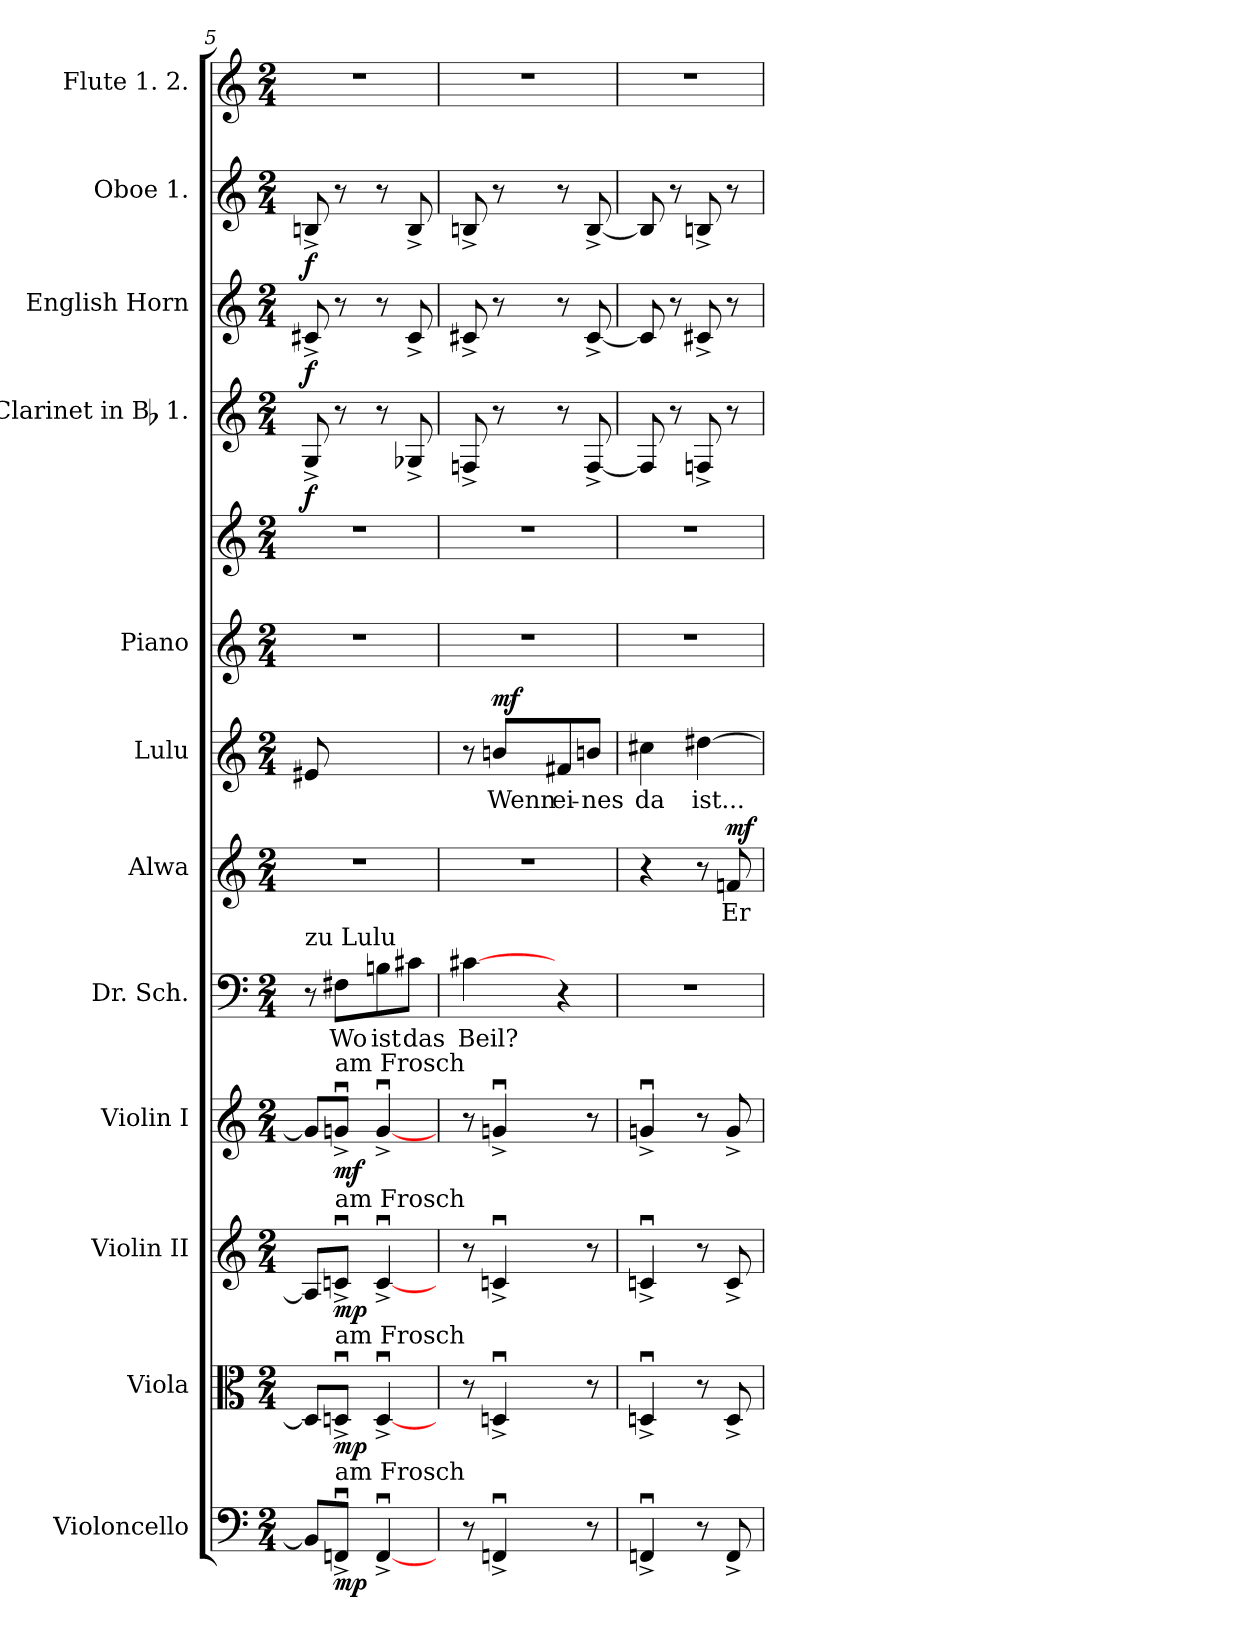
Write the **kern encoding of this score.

**kern	**dynam	**kern	**dynam	**kern	**dynam	**kern	**dynam	**kern	**text	**kern	**text	**dynam	**kern	**text	**dynam	**kern	**kern	**kern	**dynam	**kern	**dynam	**kern	**dynam	**kern
*part12	*part12	*part11	*part11	*part10	*part10	*part9	*part9	*part8	*part8	*part7	*part7	*part7	*part6	*part6	*part6	*part5	*part5	*part4	*part4	*part3	*part3	*part2	*part2	*part1
*staff13	*staff13	*staff12	*staff12	*staff11	*staff11	*staff10	*staff10	*staff9	*staff9	*staff8	*staff8	*staff8	*staff7	*staff7	*staff7	*staff6	*staff5	*staff4	*staff4	*staff3	*staff3	*staff2	*staff2	*staff1
*I"Violoncello	*	*I"Viola	*	*I"Violin II	*	*I"Violin I	*	*I"Dr. Sch.	*	*I"Alwa	*	*	*I"Lulu	*	*	*I"Piano	*	*I"Clarinet in Bb 1.	*	*I"English Horn	*	*I"Oboe 1.	*	*I"Flute 1. 2.
*I'Vc.	*	*I'Vla.	*	*I'Vln. II	*	*I'Vln. I	*	*	*	*	*	*	*	*	*	*I'Pno.	*	*I'Cl.	*	*I'Eng. Hn.	*	*I'Ob.	*	*I'Fl.
*clefF4	*	*clefC3	*	*clefG2	*	*clefG2	*	*clefF4	*	*clefG2	*	*	*clefG2	*	*	*clefG2	*clefG2	*clefG2	*	*clefG2	*	*clefG2	*	*clefG2
*	*	*	*	*	*	*	*	*	*	*	*	*	*	*	*	*	*	*ITrd1c2	*	*ITrd4c7	*	*	*	*
*k[]	*	*k[]	*	*k[]	*	*k[]	*	*k[]	*	*k[]	*	*	*k[]	*	*	*k[]	*k[]	*k[b-e-]	*	*k[b-]	*	*k[]	*	*k[]
*M2/4	*	*M2/4	*	*M2/4	*	*M2/4	*	*M2/4	*	*M2/4	*	*	*M2/4	*	*	*M2/4	*M2/4	*M2/4	*	*M2/4	*	*M2/4	*	*M2/4
=5	=5	=5	=5	=5	=5	=5	=5	=5	=5	=5	=5	=5	=5	=5	=5	=5	=5	=5	=5	=5	=5	=5	=5	=5
!	!	!	!	!	!	!	!	!LO:TX:a:t=zu Lulu	!	!	!	!	!	!	!	!	!	!	!	!	!	!	!	!
8BB-iL]	.	8D-iL]	.	8A-iL]	.	8giL]	.	8r	.	2r	.	.	8e#X!j	.	.	2r	2r	8F^j	f	8F#X^i	f	8Bn^i	f	2r
!	!	!	!	!	!	!LO:TX:a:t=am Frosch	!	!	!	!	!	!	!	!	!	!	!	!	!	!	!	!	!	!
!	!	!	!	!LO:TX:a:t=am Frosch	!	!	!	!	!	!	!	!	!	!	!	!	!	!	!	!	!	!	!	!
!	!	!LO:TX:a:t=am Frosch	!	!	!	!	!	!	!	!	!	!	!	!	!	!	!	!	!	!	!	!	!	!
!LO:TX:a:t=am Frosch	!	!	!	!	!	!	!	!	!	!	!	!	!	!	!	!	!	!	!	!	!	!	!	!
8FFn^uiJ	mp	8Dn^uiJ	mp	8cn^uiJ	mp	8gn^uiJ	mf	8F#XiL	Wo	.	.	.	8ryy	.	.	.	.	8r	.	8r	.	8r	.	.
[4FF^ui	.	[4D^ui	.	[4c^ui	.	[4g^ui	.	8Bni	ist	.	.	.	4ryy	.	.	.	.	8r	.	8r	.	8r	.	.
.	.	.	.	.	.	.	.	8c#XiJ	das	.	.	.	.	.	.	.	.	8F-X^j	.	8F#^i	.	8B^i	.	.
=6	=6	=6	=6	=6	=6	=6	=6	=6	=6	=6	=6	=6	=6	=6	=6	=6	=6	=6	=6	=6	=6	=6	=6	=6
8r	.	8r	.	8r	.	8r	.	[4c#Xi	Beil?	2r	.	.	8r	.	.	2r	2r	8E-X^j	.	8F#X^i	.	8Bn^i	.	2r
!	!	!	!	!	!	!	!	!	!	!	!	!	!	!	!LO:DY:a	!	!	!	!	!	!	!	!	!
4FFn^ui	.	4Dn^ui	.	4cn^ui	.	4gn^ui	.	.	.	.	.	.	8bnjL	Wenn	mf	.	.	8r	.	8r	.	8r	.	.
.	.	.	.	.	.	.	.	4r	.	.	.	.	8f#Xj	ei-	.	.	.	8r	.	8r	.	8r	.	.
8r	.	8r	.	8r	.	8r	.	.	.	.	.	.	8bnjJ	-nes	.	.	.	[8E-^j	.	[8F#^i	.	[8B^i	.	.
=7	=7	=7	=7	=7	=7	=7	=7	=7	=7	=7	=7	=7	=7	=7	=7	=7	=7	=7	=7	=7	=7	=7	=7	=7
4FFn^ui	.	4Dn^ui	.	4cn^ui	.	4gn^ui	.	2r	.	4r	.	.	4cc#Xj	da	.	2r	2r	8E-j]	.	8F#i]	.	8Bi]	.	2r
.	.	.	.	.	.	.	.	.	.	.	.	.	.	.	.	.	.	8r	.	8r	.	8r	.	.
8r	.	8r	.	8r	.	8r	.	.	.	8r	.	.	[4dd#Xj	ist...	.	.	.	8E-X^j	.	8F#X^i	.	8Bn^i	.	.
!	!	!	!	!	!	!	!	!	!	!	!	!LO:DY:a	!	!	!	!	!	!	!	!	!	!	!	!
8FF^i	.	8D^i	.	8c^i	.	8g^i	.	.	.	8fnj	Er	mf	.	.	.	.	.	8r	.	8r	.	8r	.	.
=	=	=	=	=	=	=	=	=	=	=	=	=	=	=	=	=	=	=	=	=	=	=	=	=
*-	*-	*-	*-	*-	*-	*-	*-	*-	*-	*-	*-	*-	*-	*-	*-	*-	*-	*-	*-	*-	*-	*-	*-	*-
